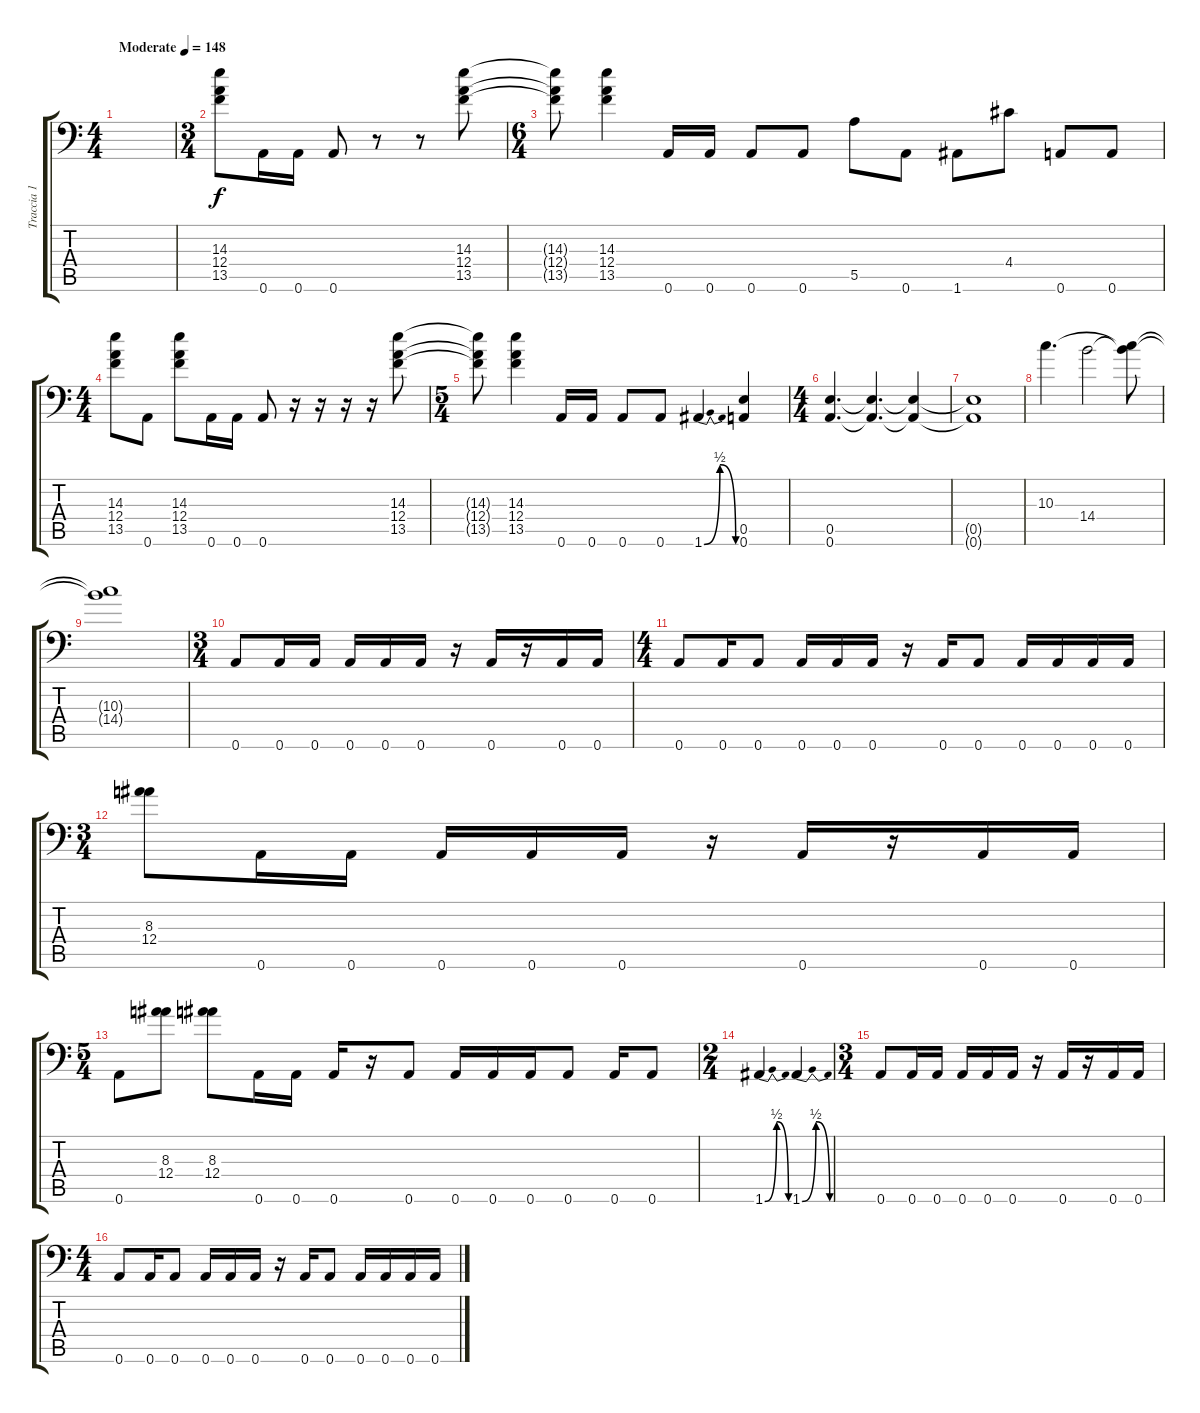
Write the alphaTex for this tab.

\track ("Traccia 1" "Traccia 1") {instrument distortionguitar}
\staff {score tabs}
\tuning (B3 Gb3 D3 A2 E2 A1) {hide}
\ts (4 4)
\tempo (148 "Moderate")
\clef f4
\ks c
|
\ts (3 4)
(14.3 12.4 13.5).8 0.6.16 0.6.16 0.6.8 r.8 r.8 (14.3 12.4 13.5).8 |
\ts (6 4)
(14.3{t} 12.4{t} 13.5{t}).8 (14.3 12.4 13.5).4 0.6.16 0.6.16 0.6.8 0.6.8 5.5.8 0.6.8 1.6.8 4.4.8 0.6.8 0.6.8 |
\ts (4 4)
(14.3 12.4 13.5).8 0.6.8 (14.3 12.4 13.5).8 0.6.16 0.6.16 0.6.8 r.16 r.16 r.16 r.16 (14.3 12.4 13.5).8 |
\ts (5 4)
(14.3{t} 12.4{t} 13.5{t}).8 (14.3 12.4 13.5).4 0.6.16 0.6.16 0.6.8 0.6.8 1.6{be (bendrelease 0 0 30 2 30 2 60 0)}.4 (0.5 0.6).4 |
\ts (4 4)
(0.5 0.6).4{d} (0.5{t} 0.6{t}).4{d} (0.5{t} 0.6{t}).4 |
(0.5{t} 0.6{t}).1 |
10.3.4{d} 14.4.2 (10.3{t} 14.4{t}).8 |
(10.3{t} 14.4{t}).1 |
\ts (3 4)
0.6.8 0.6.16 0.6.16 0.6.16 0.6.16 0.6.16 r.16 0.6.16 r.16 0.6.16 0.6.16 |
\ts (4 4)
0.6.8 0.6.16 0.6.8 0.6.16 0.6.16 0.6.16 r.16 0.6.16 0.6.8 0.6.16 0.6.16 0.6.16 0.6.16 |
\ts (3 4)
(8.3 12.4).8 0.6.16 0.6.16 0.6.16 0.6.16 0.6.16 r.16 0.6.16 r.16 0.6.16 0.6.16 |
\ts (5 4)
0.6.8 (8.3 12.4).8 (8.3 12.4).8 0.6.16 0.6.16 0.6.16 r.16 0.6.8 0.6.16 0.6.16 0.6.16 0.6.8 0.6.16 0.6.8 |
\ts (2 4)
1.6{be (bendrelease 0 0 30 2 30 2 60 0)}.4 1.6{be (bendrelease 0 0 30 2 30 2 60 0)}.4 |
\ts (3 4)
0.6.8 0.6.16 0.6.16 0.6.16 0.6.16 0.6.16 r.16 0.6.16 r.16 0.6.16 0.6.16 |
\ts (4 4)
0.6.8 0.6.16 0.6.8 0.6.16 0.6.16 0.6.16 r.16 0.6.16 0.6.8 0.6.16 0.6.16 0.6.16 0.6.16
